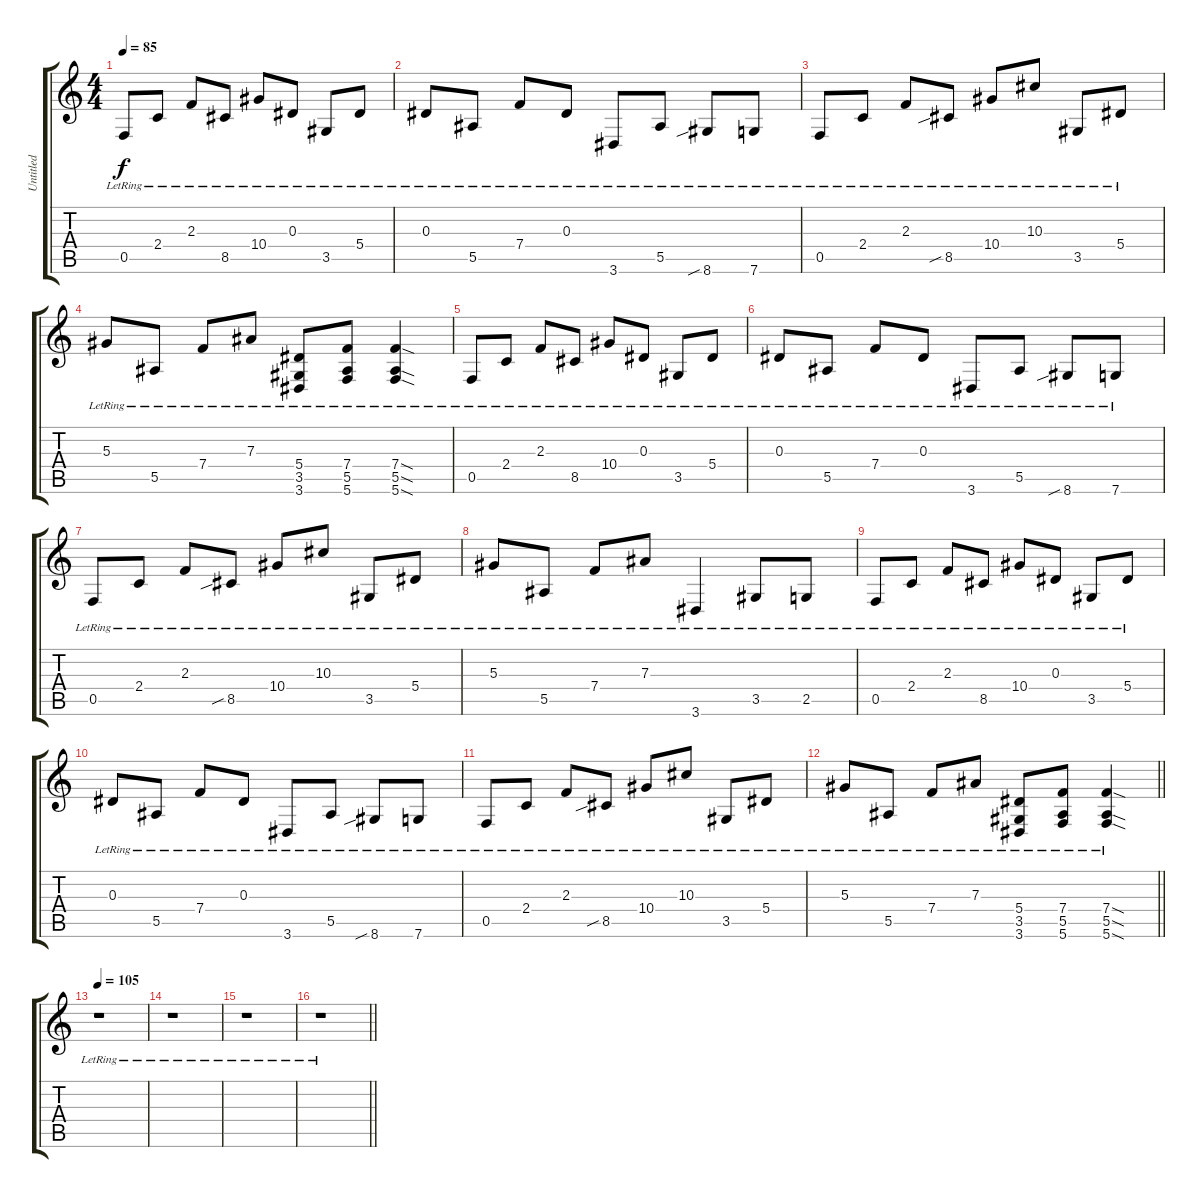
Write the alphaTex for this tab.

\track ("Untitled" "Untitled") {instrument electricguitarclean}
\staff {score tabs}
\tuning (C4 G3 Eb3 Bb2 F2 C2) {hide}
\ts (4 4)
\tempo 85
\clef g2
\ks c
0.5{lr}.8{dy f} 2.4{lr}.8 2.3{lr}.8 8.5{lr}.8 10.4{lr}.8 0.3{lr}.8 3.5{lr}.8 5.4{lr}.8 |
0.3{lr}.8 5.5{lr}.8 7.4{lr}.8 0.3{lr}.8 3.6{lr}.8 5.5{lr}.8 8.6{sib lr}.8 7.6{lr}.8 |
0.5{lr}.8 2.4{lr}.8 2.3{lr}.8 8.5{sib lr}.8 10.4{lr}.8 10.3{lr}.8 3.5{lr}.8 5.4{lr}.8 |
5.3{lr}.8 5.5{lr}.8 7.4{lr}.8 7.3{lr}.8 (5.4{lr} 3.5{lr} 3.6{lr}).8 (7.4{lr} 5.5{lr} 5.6{lr}).8 (7.4{sod lr} 5.5{sod lr} 5.6{sod lr}).4 |
0.5{lr}.8 2.4{lr}.8 2.3{lr}.8 8.5{lr}.8 10.4{lr}.8 0.3{lr}.8 3.5{lr}.8 5.4{lr}.8 |
0.3{lr}.8 5.5{lr}.8 7.4{lr}.8 0.3{lr}.8 3.6{lr}.8 5.5{lr}.8 8.6{sib lr}.8 7.6{lr}.8 |
0.5{lr}.8 2.4{lr}.8 2.3{lr}.8 8.5{sib lr}.8 10.4{lr}.8 10.3{lr}.8 3.5{lr}.8 5.4{lr}.8 |
5.3{lr}.8 5.5{lr}.8 7.4{lr}.8 7.3{lr}.8 3.6{lr}.4 3.5{lr}.8 2.5{lr}.8 |
0.5{lr}.8 2.4{lr}.8 2.3{lr}.8 8.5{lr}.8 10.4{lr}.8 0.3{lr}.8 3.5{lr}.8 5.4{lr}.8 |
0.3{lr}.8 5.5{lr}.8 7.4{lr}.8 0.3{lr}.8 3.6{lr}.8 5.5{lr}.8 8.6{sib lr}.8 7.6{lr}.8 |
0.5{lr}.8 2.4{lr}.8 2.3{lr}.8 8.5{sib lr}.8 10.4{lr}.8 10.3{lr}.8 3.5{lr}.8 5.4{lr}.8 |
\barLineRight lightlight
5.3{lr}.8 5.5{lr}.8 7.4{lr}.8 7.3{lr}.8 (5.4{lr} 3.5{lr} 3.6{lr}).8 (7.4{lr} 5.5{lr} 5.6{lr}).8 (7.4{sod lr} 5.5{sod lr} 5.6{sod lr}).4 |
\tempo 105
r.1 |
r.1 |
r.1 |
\barLineRight lightlight
r.1
